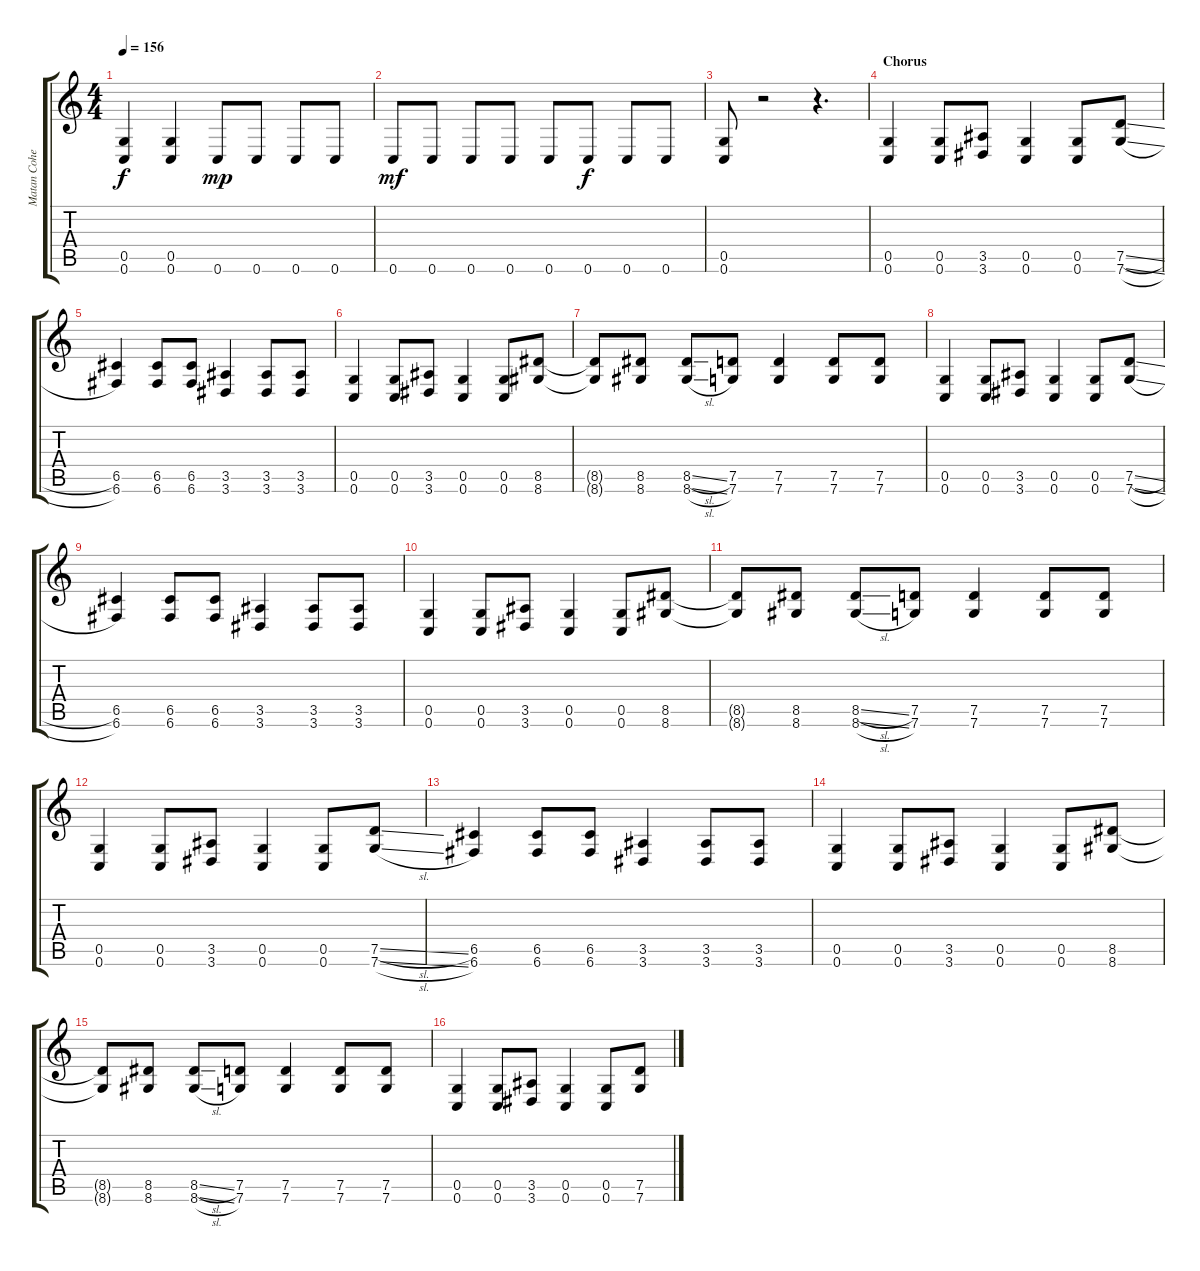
\track ("Matan Cohen" "Matan Cohe") {instrument distortionguitar}
\staff {score tabs}
\tuning (D4 A3 F3 C3 G2 C2) {hide}
\ts (4 4)
\tempo 156
\clef g2
\ks c
(0.5 0.6).4{dy f} (0.5 0.6).4 0.6.8{dy mp} 0.6.8 0.6.8 0.6.8 |
0.6.8{dy mf} 0.6.8 0.6.8 0.6.8 0.6.8 0.6.8{dy f} 0.6.8 0.6.8 |
(0.5 0.6).8 r.2 r.4{d} |
\section ("" "Chorus")
(0.5 0.6).4 (0.5 0.6).8 (3.5 3.6).8 (0.5 0.6).4 (0.5 0.6).8 (7.5{sl} 7.6{sl}).8 |
(6.5 6.6).4 (6.5 6.6).8 (6.5 6.6).8 (3.5 3.6).4 (3.5 3.6).8 (3.5 3.6).8 |
(0.5 0.6).4 (0.5 0.6).8 (3.5 3.6).8 (0.5 0.6).4 (0.5 0.6).8 (8.5 8.6).8 |
(8.5{t} 8.6{t}).8 (8.5 8.6).8 (8.5{sl} 8.6{sl}).8 (7.5 7.6).8 (7.5 7.6).4 (7.5 7.6).8 (7.5 7.6).8 |
(0.5 0.6).4 (0.5 0.6).8 (3.5 3.6).8 (0.5 0.6).4 (0.5 0.6).8 (7.5{sl} 7.6{sl}).8 |
(6.5 6.6).4 (6.5 6.6).8 (6.5 6.6).8 (3.5 3.6).4 (3.5 3.6).8 (3.5 3.6).8 |
(0.5 0.6).4 (0.5 0.6).8 (3.5 3.6).8 (0.5 0.6).4 (0.5 0.6).8 (8.5 8.6).8 |
(8.5{t} 8.6{t}).8 (8.5 8.6).8 (8.5{sl} 8.6{sl}).8 (7.5 7.6).8 (7.5 7.6).4 (7.5 7.6).8 (7.5 7.6).8 |
(0.5 0.6).4 (0.5 0.6).8 (3.5 3.6).8 (0.5 0.6).4 (0.5 0.6).8 (7.5{sl} 7.6{sl}).8 |
(6.5 6.6).4 (6.5 6.6).8 (6.5 6.6).8 (3.5 3.6).4 (3.5 3.6).8 (3.5 3.6).8 |
(0.5 0.6).4 (0.5 0.6).8 (3.5 3.6).8 (0.5 0.6).4 (0.5 0.6).8 (8.5 8.6).8 |
(8.5{t} 8.6{t}).8 (8.5 8.6).8 (8.5{sl} 8.6{sl}).8 (7.5 7.6).8 (7.5 7.6).4 (7.5 7.6).8 (7.5 7.6).8 |
(0.5 0.6).4 (0.5 0.6).8 (3.5 3.6).8 (0.5 0.6).4 (0.5 0.6).8 (7.5{sl} 7.6{sl}).8
